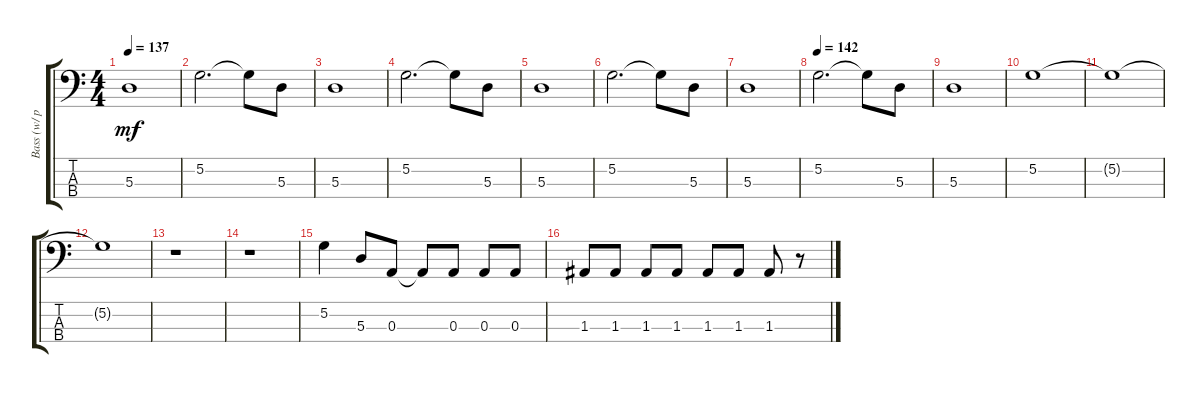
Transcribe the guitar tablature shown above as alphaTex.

\track ("Bass (w/ pick)" "Bass (w/ p") {instrument electricbassfinger}
\staff {score tabs}
\tuning (G2 D2 A1 E1) {hide}
\ts (4 4)
\tempo 137
\clef f4
\ks c
5.3.1{dy mf} |
5.2.2{d} 5.2{t}.8 5.3.8 |
5.3.1 |
5.2.2{d} 5.2{t}.8 5.3.8 |
5.3.1 |
5.2.2{d} 5.2{t}.8 5.3.8 |
5.3.1 |
\tempo 142
5.2.2{d} 5.2{t}.8 5.3.8 |
5.3.1 |
5.2.1 |
5.2{t}.1 |
5.2{t}.1 |
r.1 |
r.1 |
5.2.4 5.3.8 0.3.8 0.3{t}.8 0.3.8 0.3.8 0.3.8 |
1.3.8 1.3.8 1.3.8 1.3.8 1.3.8 1.3.8 1.3.8 r.8
